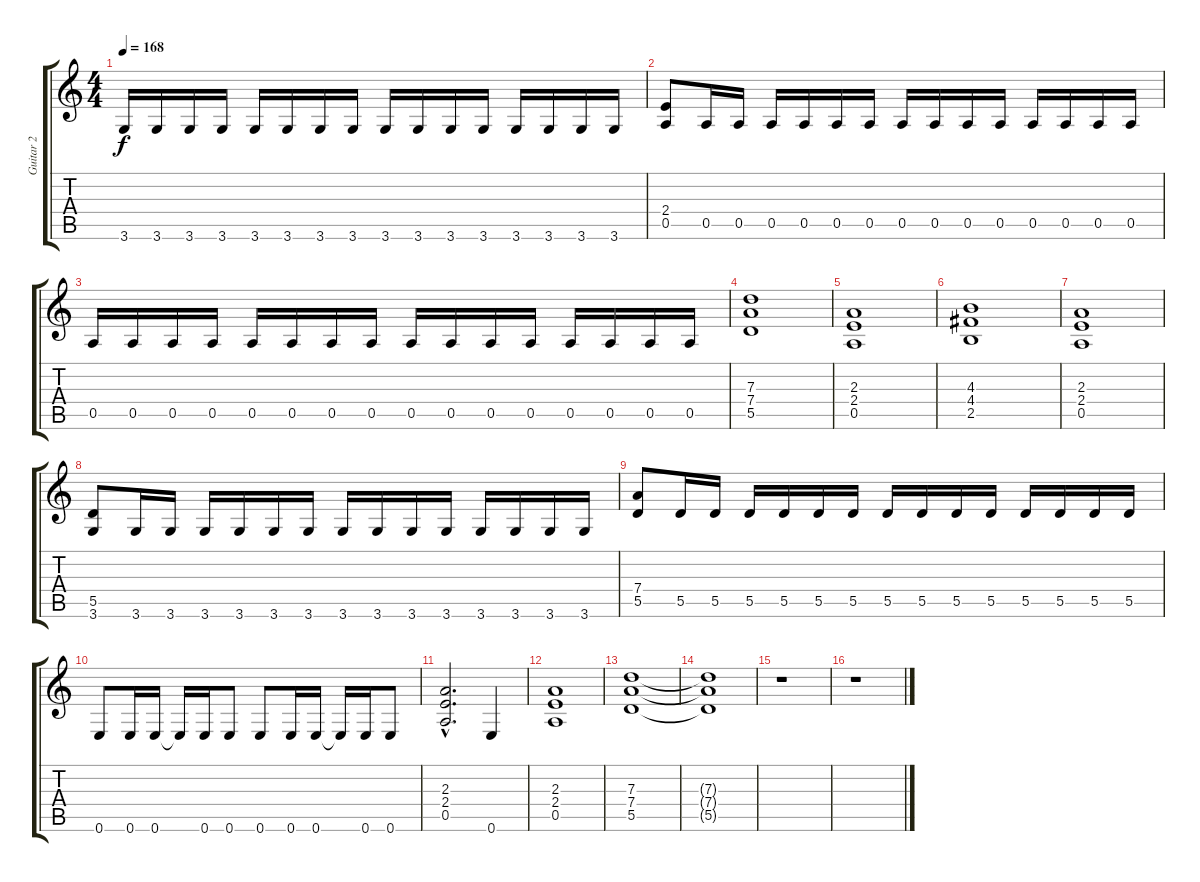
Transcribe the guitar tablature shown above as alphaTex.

\track ("Guitar 2" "Guitar 2") {instrument distortionguitar}
\staff {score tabs}
\tuning (E4 B3 G3 D3 A2 E2) {hide}
\ts (4 4)
\tempo 168
\clef g2
\ks c
3.6.16{dy f} 3.6.16 3.6.16 3.6.16 3.6.16 3.6.16 3.6.16 3.6.16 3.6.16 3.6.16 3.6.16 3.6.16 3.6.16 3.6.16 3.6.16 3.6.16 |
(2.4 0.5).8 0.5.16 0.5.16 0.5.16 0.5.16 0.5.16 0.5.16 0.5.16 0.5.16 0.5.16 0.5.16 0.5.16 0.5.16 0.5.16 0.5.16 |
0.5.16 0.5.16 0.5.16 0.5.16 0.5.16 0.5.16 0.5.16 0.5.16 0.5.16 0.5.16 0.5.16 0.5.16 0.5.16 0.5.16 0.5.16 0.5.16 |
\section ("" "")
(7.3 7.4 5.5).1 |
(2.3 2.4 0.5).1 |
(4.3 4.4 2.5).1 |
(2.3 2.4 0.5).1 |
(5.5 3.6).8 3.6.16 3.6.16 3.6.16 3.6.16 3.6.16 3.6.16 3.6.16 3.6.16 3.6.16 3.6.16 3.6.16 3.6.16 3.6.16 3.6.16 |
(7.4 5.5).8 5.5.16 5.5.16 5.5.16 5.5.16 5.5.16 5.5.16 5.5.16 5.5.16 5.5.16 5.5.16 5.5.16 5.5.16 5.5.16 5.5.16 |
0.6.8 0.6.16 0.6.16 0.6{t}.16 0.6.16 0.6.8 0.6.8 0.6.16 0.6.16 0.6{t}.16 0.6.16 0.6.8 |
(2.3{hac} 2.4{hac} 0.5{hac}).2{d} 0.6.4 |
(2.3 2.4 0.5).1 |
(7.3 7.4 5.5).1 |
(7.3{t} 7.4{t} 5.5{t}).1 |
\section ("" "")
r.1 |
r.1
